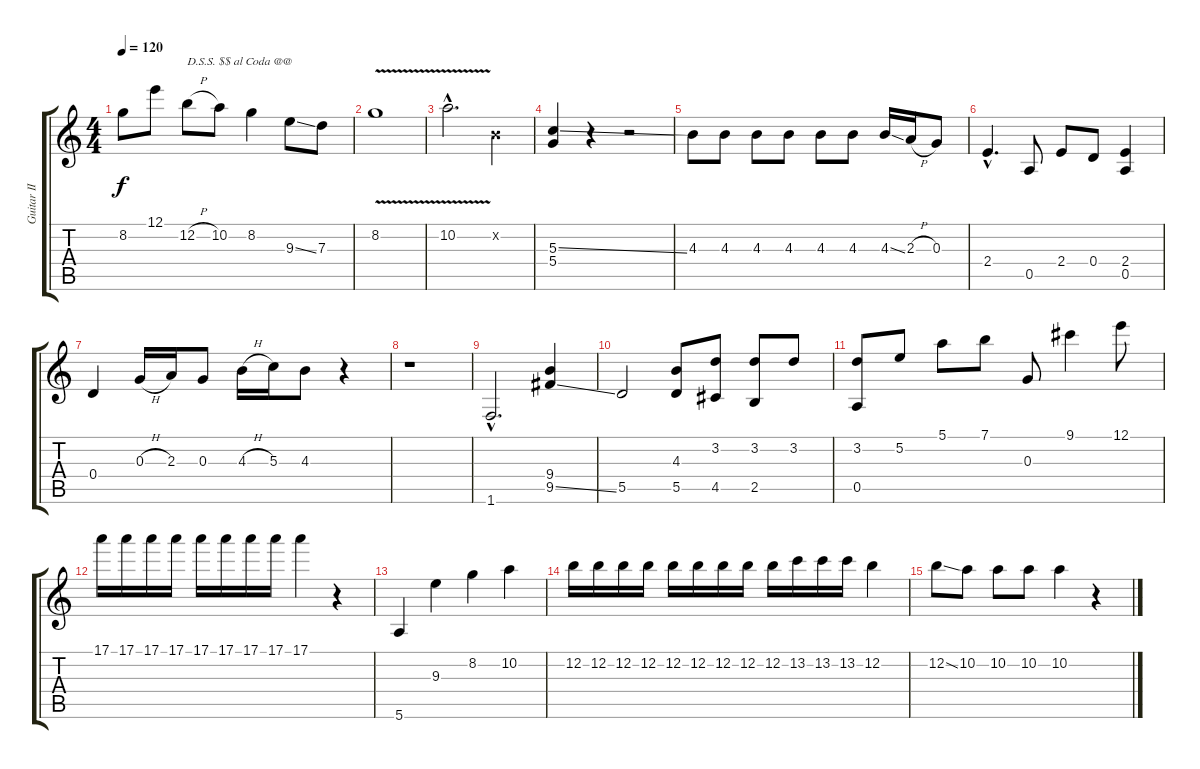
\track ("Guitar II" "Guitar II") {instrument electricguitarclean}
\staff {score tabs}
\tuning (E4 B3 G3 D3 A2 E2) {hide}
\ts (4 4)
\tempo 120
\clef g2
\ks c
8.2{t}.8{dy f} 12.1.8 12.2{h}.8{txt "D.S.S. $$ al Coda @@"} 10.2.8 8.2.4 9.3{ss}.8 7.3.8 |
8.2{v}.1 |
10.2{v hac}.2{d} 0.2{x}.4 |
(5.3{ss} 5.4).4 r.4 r.2 |
4.3.8 4.3.8 4.3.8 4.3.8 4.3.8 4.3.8 4.3{ss}.16 2.3{h}.16 0.3.8 |
2.4{hac}.4{d} 0.5.8 2.4.8 0.4.8 (2.4 0.5).4 |
0.4.4 0.3{h}.16 2.3.16 0.3.8 4.3{h}.16 5.3.16 4.3.8 r.4 |
r.1 |
1.6{hac}.2{d} (9.4 9.5{ss}).4 |
5.5.2 (4.3 5.5).8 (3.2 4.5).8 (3.2 2.5).8 3.2.8 |
(3.2 0.5).8 5.2.8 5.1.8 7.1.8 0.3.8 9.1.4 12.1.8 |
17.1.16 17.1.16 17.1.16 17.1.16 17.1.16 17.1.16 17.1.16 17.1.16 17.1.4 r.4 |
5.6.4 9.3.4 8.2.4 10.2.4 |
12.2.16 12.2.16 12.2.16 12.2.16 12.2.16 12.2.16 12.2.16 12.2.16 12.2.16 13.2.16 13.2.16 13.2.16 12.2.4 |
12.2{ss}.8 10.2.8 10.2.8 10.2.8 10.2.4 r.4
